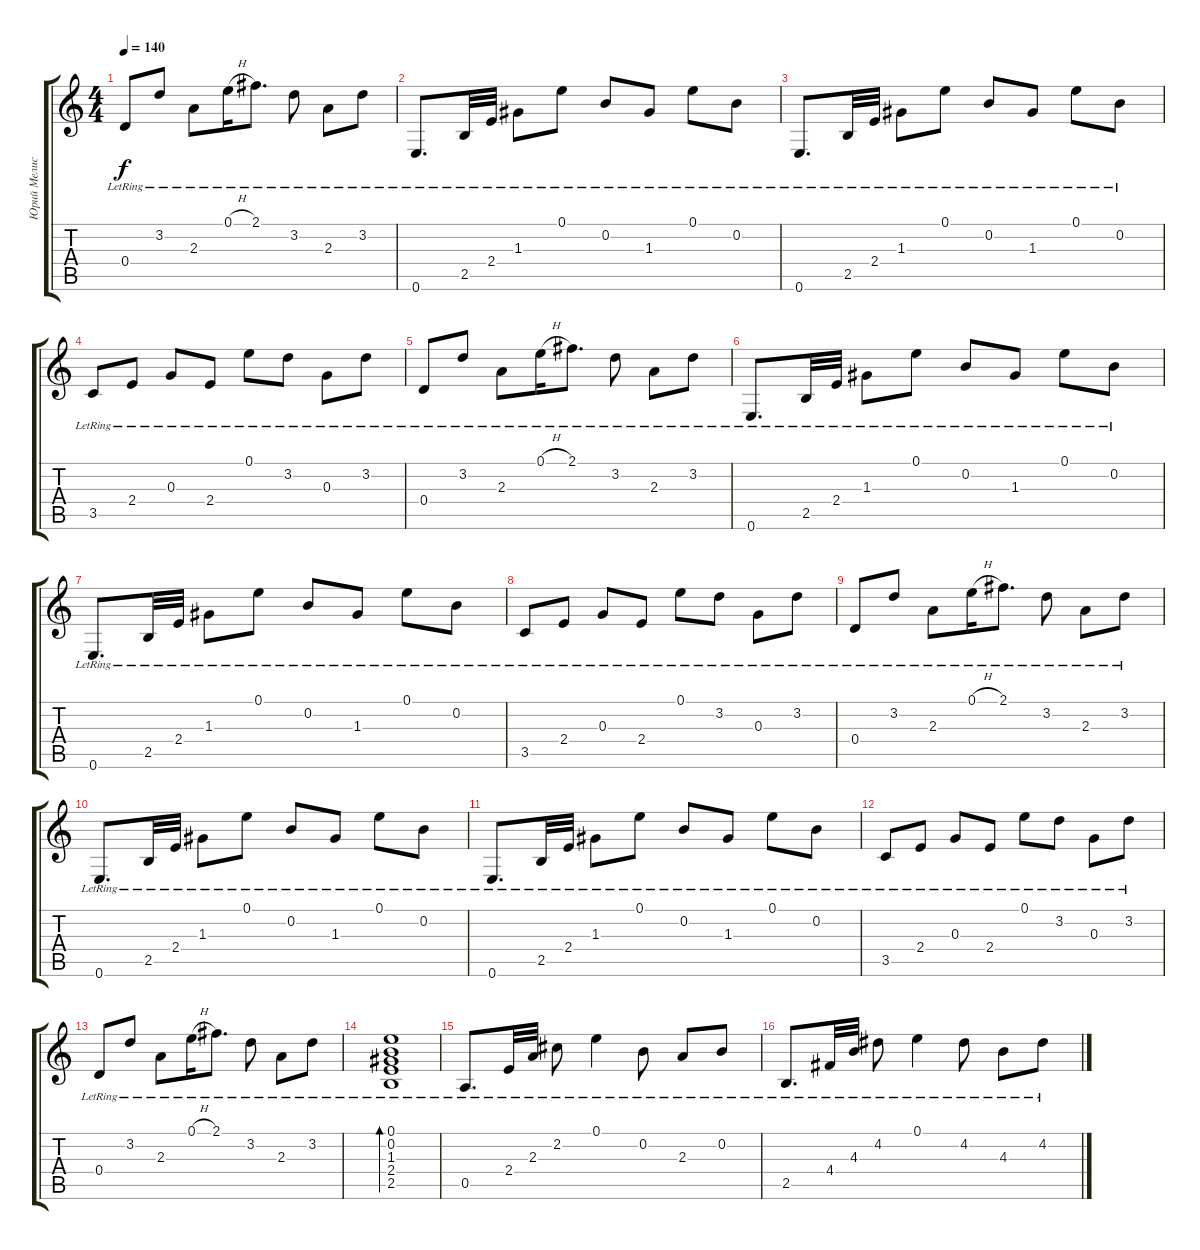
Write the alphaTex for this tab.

\track ("Юрий Мелисов" "Юрий Мелис") {instrument acousticguitarnylon}
\staff {score tabs}
\tuning (E4 B3 G3 D3 A2 E2) {hide}
\ts (4 4)
\tempo 140
\clef g2
\ks c
0.4{lr}.8{dy f} 3.2{lr}.8 2.3{lr}.8 0.1{h lr}.16 2.1{lr}.8{d} 3.2{lr}.8 2.3{lr}.8 3.2{lr}.8 |
0.6{lr}.8{d} 2.5{lr}.32 2.4{lr}.32 1.3{lr}.8 0.1{lr}.8 0.2{lr}.8 1.3{lr}.8 0.1{lr}.8 0.2{lr}.8 |
0.6{lr}.8{d} 2.5{lr}.32 2.4{lr}.32 1.3{lr}.8 0.1{lr}.8 0.2{lr}.8 1.3{lr}.8 0.1{lr}.8 0.2{lr}.8 |
3.5{lr}.8 2.4{lr}.8 0.3{lr}.8 2.4{lr}.8 0.1{lr}.8 3.2{lr}.8 0.3{lr}.8 3.2{lr}.8 |
0.4{lr}.8 3.2{lr}.8 2.3{lr}.8 0.1{h lr}.16 2.1{lr}.8{d} 3.2{lr}.8 2.3{lr}.8 3.2{lr}.8 |
0.6{lr}.8{d} 2.5{lr}.32 2.4{lr}.32 1.3{lr}.8 0.1{lr}.8 0.2{lr}.8 1.3{lr}.8 0.1{lr}.8 0.2{lr}.8 |
0.6{lr}.8{d} 2.5{lr}.32 2.4{lr}.32 1.3{lr}.8 0.1{lr}.8 0.2{lr}.8 1.3{lr}.8 0.1{lr}.8 0.2{lr}.8 |
3.5{lr}.8 2.4{lr}.8 0.3{lr}.8 2.4{lr}.8 0.1{lr}.8 3.2{lr}.8 0.3{lr}.8 3.2{lr}.8 |
0.4{lr}.8 3.2{lr}.8 2.3{lr}.8 0.1{h lr}.16 2.1{lr}.8{d} 3.2{lr}.8 2.3{lr}.8 3.2{lr}.8 |
0.6{lr}.8{d} 2.5{lr}.32 2.4{lr}.32 1.3{lr}.8 0.1{lr}.8 0.2{lr}.8 1.3{lr}.8 0.1{lr}.8 0.2{lr}.8 |
0.6{lr}.8{d} 2.5{lr}.32 2.4{lr}.32 1.3{lr}.8 0.1{lr}.8 0.2{lr}.8 1.3{lr}.8 0.1{lr}.8 0.2{lr}.8 |
3.5{lr}.8 2.4{lr}.8 0.3{lr}.8 2.4{lr}.8 0.1{lr}.8 3.2{lr}.8 0.3{lr}.8 3.2{lr}.8 |
0.4{lr}.8 3.2{lr}.8 2.3{lr}.8 0.1{h lr}.16 2.1{lr}.8{d} 3.2{lr}.8 2.3{lr}.8 3.2{lr}.8 |
(0.1{lr} 0.2{lr} 1.3{lr} 2.4{lr} 2.5{lr}).1{bd 120} |
0.5{lr}.8{d} 2.4{lr}.32 2.3{lr}.32 2.2{lr}.8 0.1{lr}.4 0.2{lr}.8 2.3{lr}.8 0.2{lr}.8 |
2.5{lr}.8{d} 4.4{lr}.32 4.3{lr}.32 4.2{lr}.8 0.1{lr}.4 4.2{lr}.8 4.3{lr}.8 4.2{lr}.8
